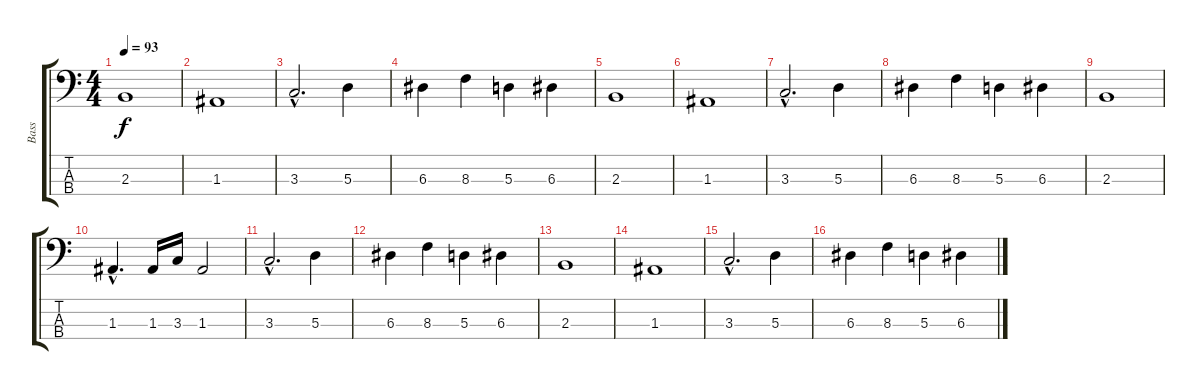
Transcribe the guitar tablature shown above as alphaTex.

\track ("Bass" "Bass") {instrument electricbassfinger}
\staff {score tabs}
\tuning (G2 D2 A1 D1) {hide}
\ts (4 4)
\tempo 93
\clef f4
\ks c
2.3.1{dy f} |
1.3.1 |
3.3{hac}.2{d} 5.3.4 |
6.3.4 8.3.4 5.3.4 6.3.4 |
2.3.1 |
1.3.1 |
3.3{hac}.2{d} 5.3.4 |
6.3.4 8.3.4 5.3.4 6.3.4 |
2.3.1 |
1.3{hac}.4{d} 1.3.16 3.3.16 1.3.2 |
3.3{hac}.2{d} 5.3.4 |
6.3.4 8.3.4 5.3.4 6.3.4 |
2.3.1 |
1.3.1 |
3.3{hac}.2{d} 5.3.4 |
6.3.4 8.3.4 5.3.4 6.3.4
